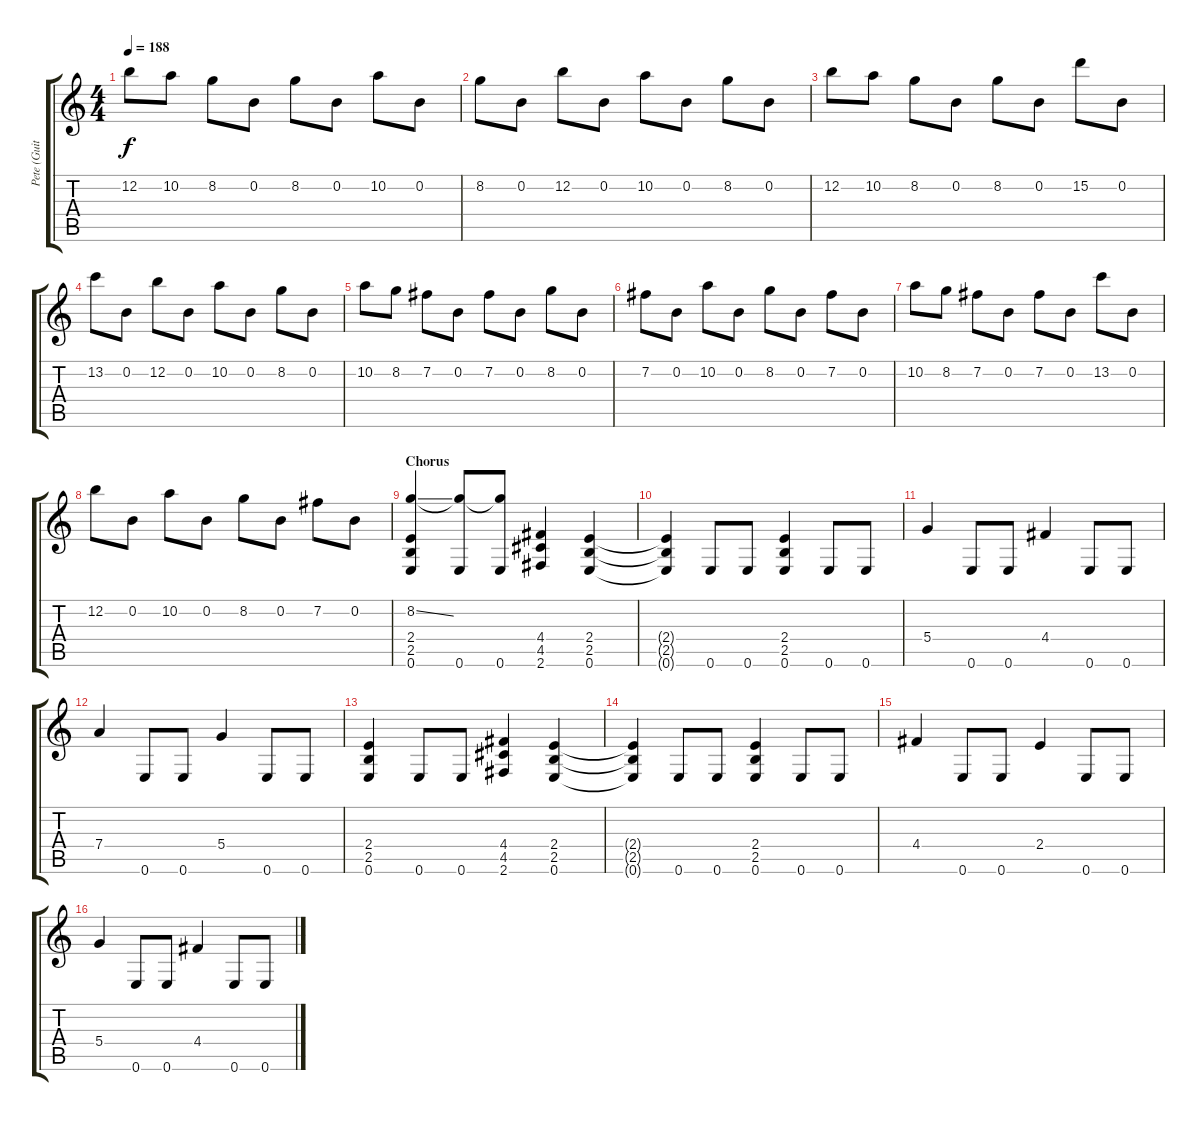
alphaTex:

\track ("Pete (Guitar I)" "Pete (Guit") {instrument distortionguitar}
\staff {score tabs}
\tuning (E4 B3 G3 D3 A2 E2) {hide}
\ts (4 4)
\tempo 188
\clef g2
\ks c
12.2.8{dy f} 10.2.8 8.2.8 0.2.8 8.2.8 0.2.8 10.2.8 0.2.8 |
8.2.8 0.2.8 12.2.8 0.2.8 10.2.8 0.2.8 8.2.8 0.2.8 |
12.2.8 10.2.8 8.2.8 0.2.8 8.2.8 0.2.8 15.2.8 0.2.8 |
13.2.8 0.2.8 12.2.8 0.2.8 10.2.8 0.2.8 8.2.8 0.2.8 |
10.2.8 8.2.8 7.2.8 0.2.8 7.2.8 0.2.8 8.2.8 0.2.8 |
7.2.8 0.2.8 10.2.8 0.2.8 8.2.8 0.2.8 7.2.8 0.2.8 |
10.2.8 8.2.8 7.2.8 0.2.8 7.2.8 0.2.8 13.2.8 0.2.8 |
12.2.8 0.2.8 10.2.8 0.2.8 8.2.8 0.2.8 7.2.8 0.2.8 |
\section ("" "Chorus")
(8.2{ss} 2.4 2.5 0.6).4 (8.2{t} 0.6).8 (8.2{t} 0.6).8 (4.4 4.5 2.6).4 (2.4 2.5 0.6).4 |
(2.4{t} 2.5{t} 0.6{t}).4 0.6.8 0.6.8 (2.4 2.5 0.6).4 0.6.8 0.6.8 |
5.4.4 0.6.8 0.6.8 4.4.4 0.6.8 0.6.8 |
7.4.4 0.6.8 0.6.8 5.4.4 0.6.8 0.6.8 |
(2.4 2.5 0.6).4 0.6.8 0.6.8 (4.4 4.5 2.6).4 (2.4 2.5 0.6).4 |
(2.4{t} 2.5{t} 0.6{t}).4 0.6.8 0.6.8 (2.4 2.5 0.6).4 0.6.8 0.6.8 |
4.4.4 0.6.8 0.6.8 2.4.4 0.6.8 0.6.8 |
5.4.4 0.6.8 0.6.8 4.4.4 0.6.8 0.6.8
